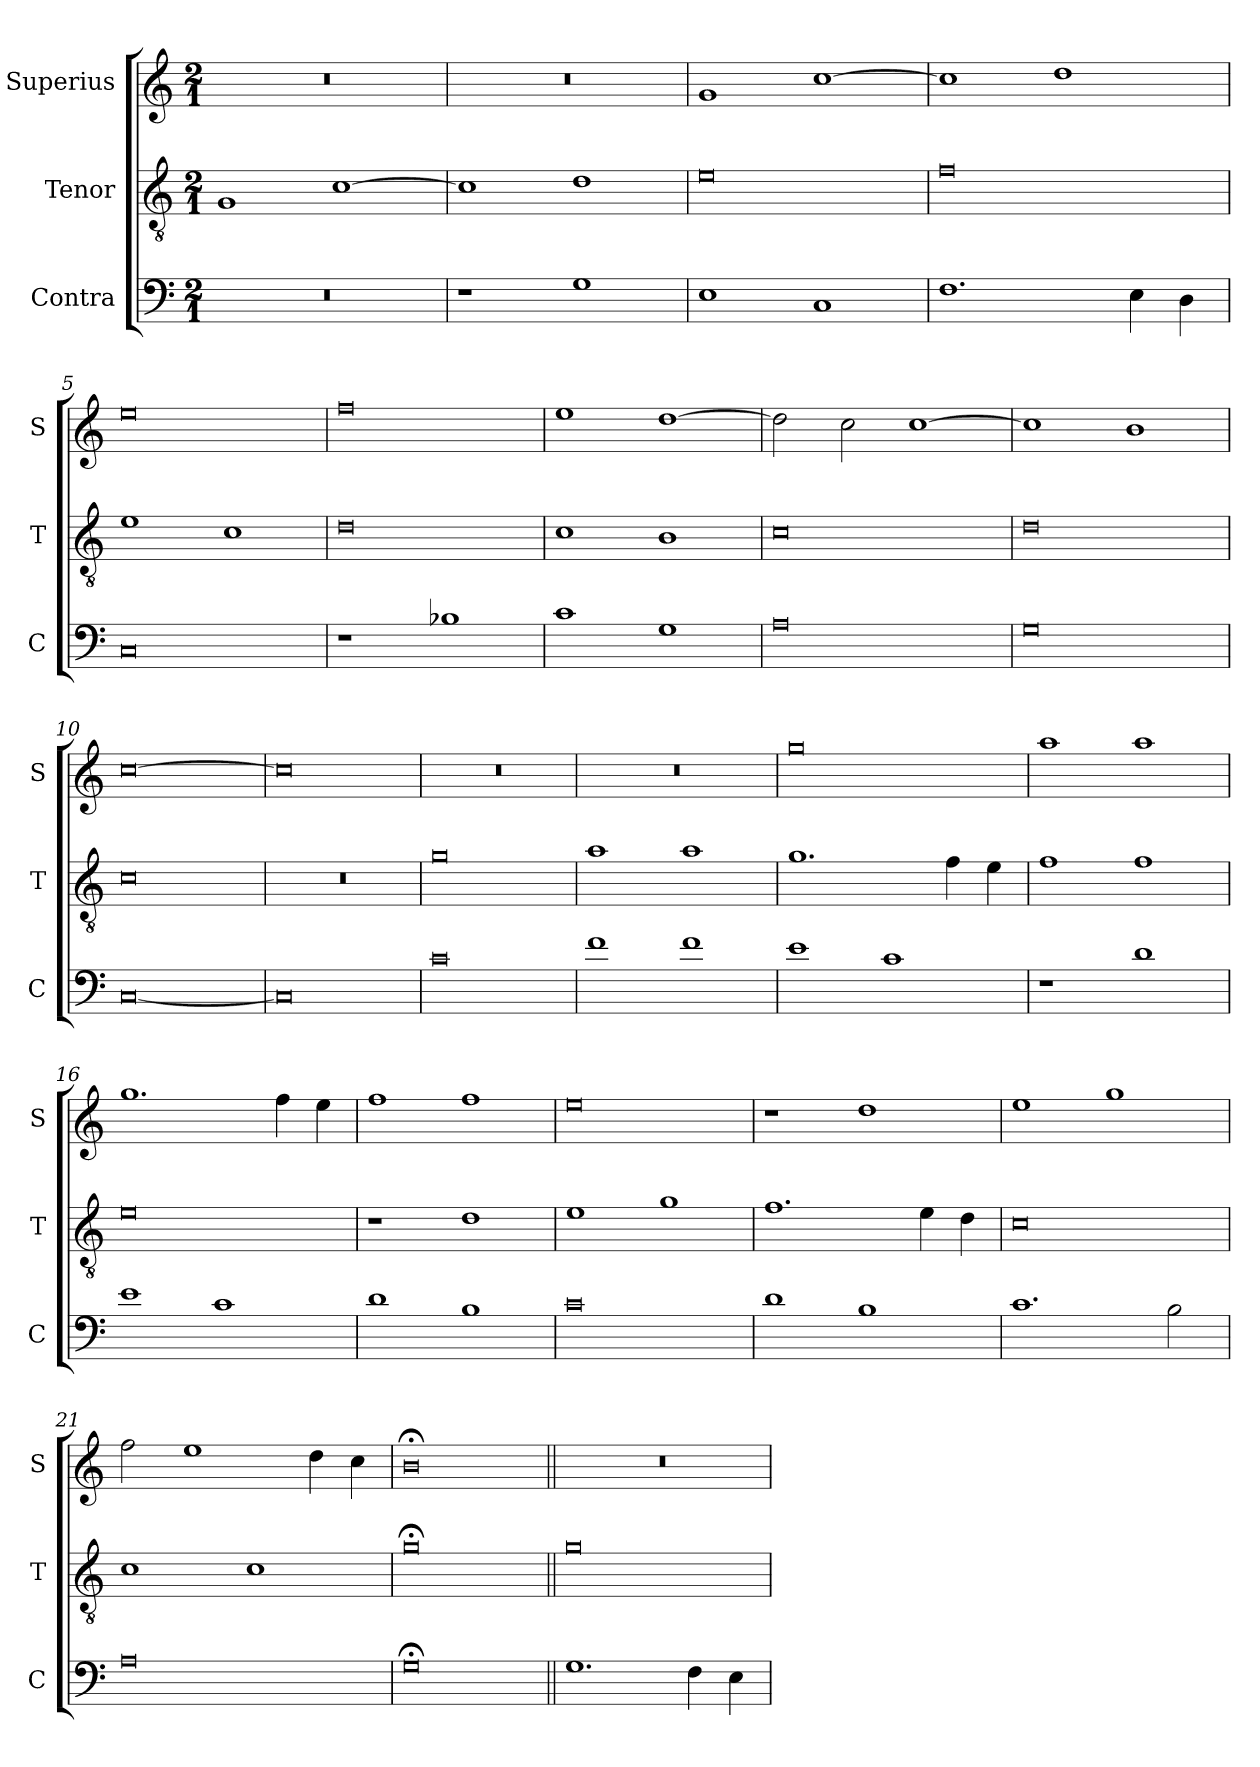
**kern	**kern	**kern
*part3	*part2	*part1
*staff3	*staff2	*staff1
*I"Contra	*I"Tenor	*I"Superius
*I'C	*I'T	*I'S
*clefF4	*clefGv2	*clefG2
*k[]	*k[]	*k[]
*M2/1	*M2/1	*M2/1
=1	=1	=1
0r	1G	0r
.	[1c	.
=2	=2	=2
1r	1c]	0r
1G	1d	.
=3	=3	=3
1E	0e	1g
1C	.	[1cc
=4	=4	=4
1.F	0f	1cc]
.	.	1dd
4E\	.	.
4D\	.	.
=5	=5	=5
0C	1e	0ee
.	1c	.
=6	=6	=6
1r	0d	0ff
1B-X	.	.
=7	=7	=7
1c	1c	1ee
1G	1B	[1dd
=8	=8	=8
0A	0c	2dd\]
.	.	2cc\
.	.	[1cc
=9	=9	=9
0G	0d	1cc]
.	.	1b
=10	=10	=10
[0C	0c	[0cc
=11	=11	=11
0C]	0r	0cc]
=12	=12	=12
0c	0g	0r
=13	=13	=13
1f	1a	0r
1f	1a	.
=14	=14	=14
1e	1.g	0gg
1c	.	.
.	4f\	.
.	4e\	.
=15	=15	=15
1r	1f	1aa
1d	1f	1aa
=16	=16	=16
1e	0e	1.gg
1c	.	.
.	.	4ff\
.	.	4ee\
=17	=17	=17
1d	1r	1ff
1B	1d	1ff
=18	=18	=18
0c	1e	0ee
.	1g	.
=19	=19	=19
1d	1.f	1r
1B	.	1dd
.	4e\	.
.	4d\	.
=20	=20	=20
1.c	0c	1ee
.	.	1gg
2B\	.	.
=21	=21	=21
0A	1c	2ff\
.	.	1ee
.	1c	.
.	.	4dd\
.	.	4cc\
=22	=22	=22
0G;<	0g;<	0b;<
!!LO:LB:g=z
=23||	=23||	=23||
1.G	0g	0r
4F\	.	.
4E\	.	.
=	=	=
*-	*-	*-
